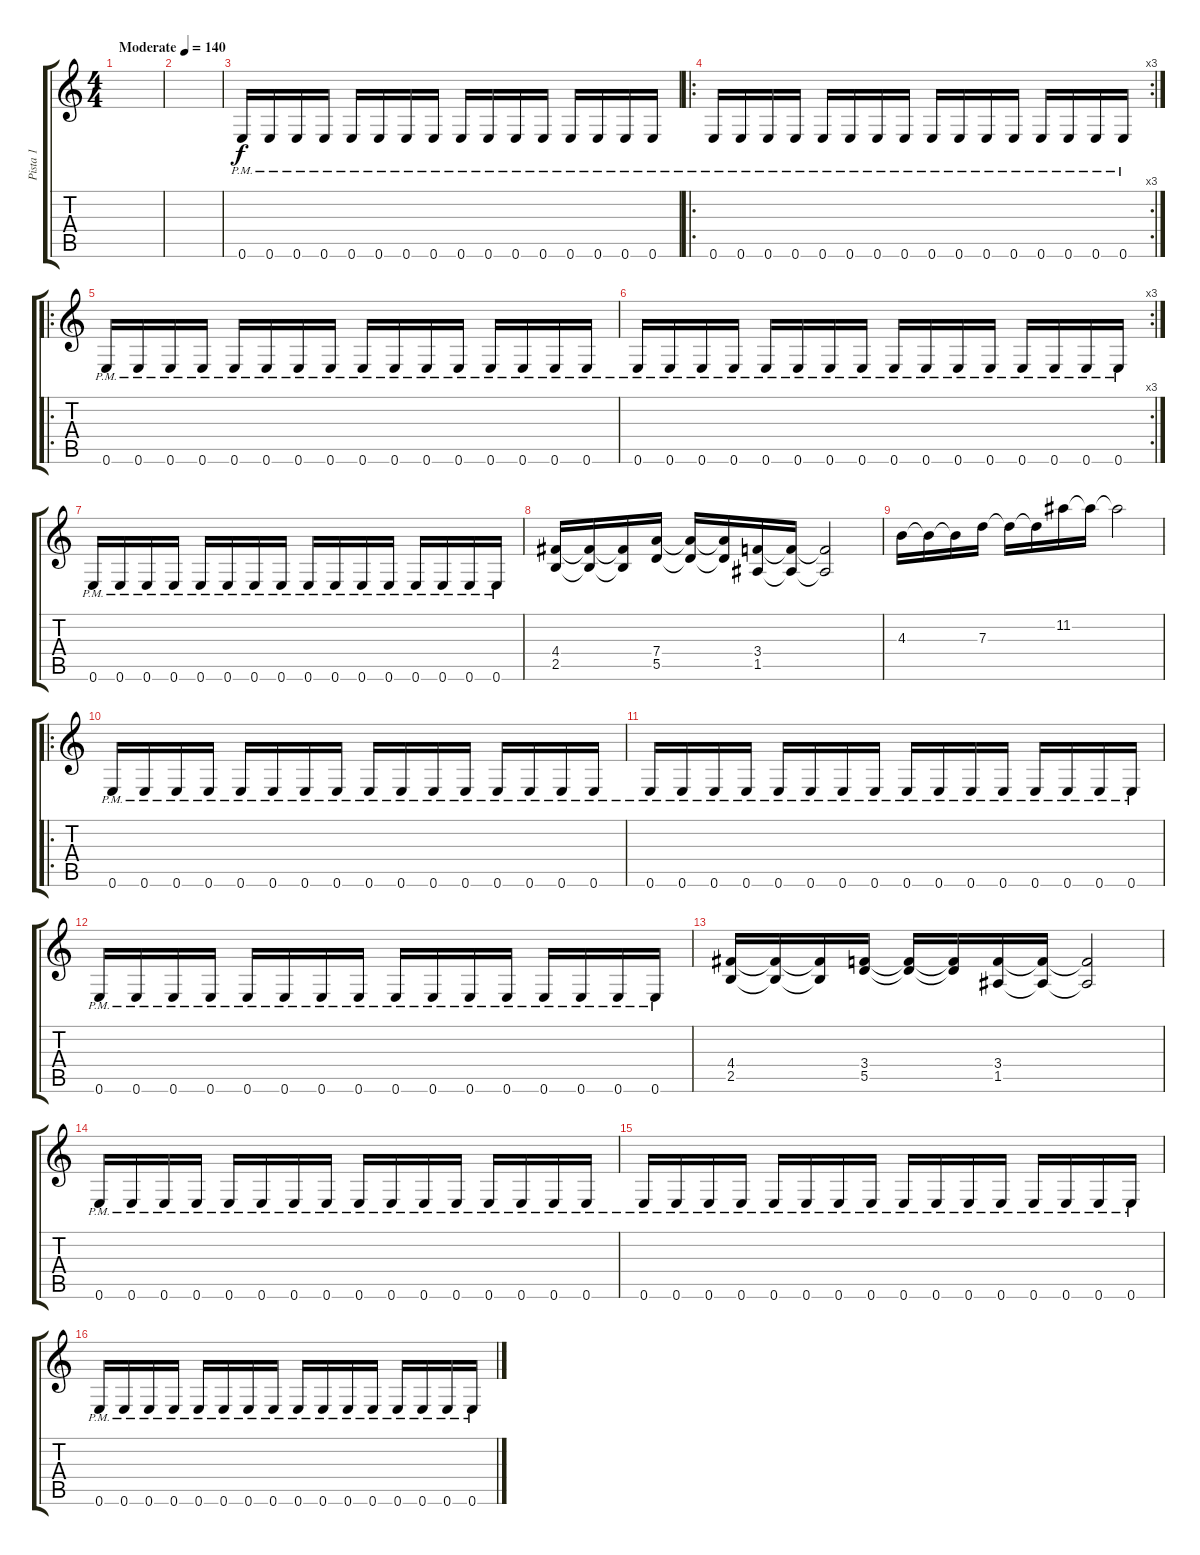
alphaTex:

\track ("Pista 1" "Pista 1") {instrument distortionguitar}
\staff {score tabs}
\tuning (E4 B3 G3 D3 A2 E2) {hide}
\ts (4 4)
\tempo (140 "Moderate")
\clef g2
\ks c
|
|
0.6{pm}.16 0.6{pm}.16 0.6{pm}.16 0.6{pm}.16 0.6{pm}.16 0.6{pm}.16 0.6{pm}.16 0.6{pm}.16 0.6{pm}.16 0.6{pm}.16 0.6{pm}.16 0.6{pm}.16 0.6{pm}.16 0.6{pm}.16 0.6{pm}.16 0.6{pm}.16 |
\ro
\rc 3
0.6{pm}.16 0.6{pm}.16 0.6{pm}.16 0.6{pm}.16 0.6{pm}.16 0.6{pm}.16 0.6{pm}.16 0.6{pm}.16 0.6{pm}.16 0.6{pm}.16 0.6{pm}.16 0.6{pm}.16 0.6{pm}.16 0.6{pm}.16 0.6{pm}.16 0.6{pm}.16 |
\ro
0.6{pm}.16 0.6{pm}.16 0.6{pm}.16 0.6{pm}.16 0.6{pm}.16 0.6{pm}.16 0.6{pm}.16 0.6{pm}.16 0.6{pm}.16 0.6{pm}.16 0.6{pm}.16 0.6{pm}.16 0.6{pm}.16 0.6{pm}.16 0.6{pm}.16 0.6{pm}.16 |
\rc 3
0.6{pm}.16 0.6{pm}.16 0.6{pm}.16 0.6{pm}.16 0.6{pm}.16 0.6{pm}.16 0.6{pm}.16 0.6{pm}.16 0.6{pm}.16 0.6{pm}.16 0.6{pm}.16 0.6{pm}.16 0.6{pm}.16 0.6{pm}.16 0.6{pm}.16 0.6{pm}.16 |
0.6{pm}.16 0.6{pm}.16 0.6{pm}.16 0.6{pm}.16 0.6{pm}.16 0.6{pm}.16 0.6{pm}.16 0.6{pm}.16 0.6{pm}.16 0.6{pm}.16 0.6{pm}.16 0.6{pm}.16 0.6{pm}.16 0.6{pm}.16 0.6{pm}.16 0.6{pm}.16 |
(4.4 2.5).16 (4.4{t} 2.5{t}).16 (4.4{t} 2.5{t}).16 (7.4 5.5).16 (7.4{t} 5.5{t}).16 (7.4{t} 5.5{t}).16 (3.4 1.5).16 (3.4{t} 1.5{t}).16 (3.4{t} 1.5{t}).2 |
4.3.16 4.3{t}.16 4.3{t}.16 7.3.16 7.3{t}.16 7.3{t}.16 11.2.16 11.2{t}.16 11.2{t}.2 |
\ro
0.6{pm}.16 0.6{pm}.16 0.6{pm}.16 0.6{pm}.16 0.6{pm}.16 0.6{pm}.16 0.6{pm}.16 0.6{pm}.16 0.6{pm}.16 0.6{pm}.16 0.6{pm}.16 0.6{pm}.16 0.6{pm}.16 0.6{pm}.16 0.6{pm}.16 0.6{pm}.16 |
0.6{pm}.16 0.6{pm}.16 0.6{pm}.16 0.6{pm}.16 0.6{pm}.16 0.6{pm}.16 0.6{pm}.16 0.6{pm}.16 0.6{pm}.16 0.6{pm}.16 0.6{pm}.16 0.6{pm}.16 0.6{pm}.16 0.6{pm}.16 0.6{pm}.16 0.6{pm}.16 |
0.6{pm}.16 0.6{pm}.16 0.6{pm}.16 0.6{pm}.16 0.6{pm}.16 0.6{pm}.16 0.6{pm}.16 0.6{pm}.16 0.6{pm}.16 0.6{pm}.16 0.6{pm}.16 0.6{pm}.16 0.6{pm}.16 0.6{pm}.16 0.6{pm}.16 0.6{pm}.16 |
(4.4 2.5).16 (4.4{t} 2.5{t}).16 (4.4{t} 2.5{t}).16 (3.4 5.5).16 (3.4{t} 5.5{t}).16 (3.4{t} 5.5{t}).16 (3.4 1.5).16 (3.4{t} 1.5{t}).16 (3.4{t} 1.5{t}).2 |
0.6{pm}.16 0.6{pm}.16 0.6{pm}.16 0.6{pm}.16 0.6{pm}.16 0.6{pm}.16 0.6{pm}.16 0.6{pm}.16 0.6{pm}.16 0.6{pm}.16 0.6{pm}.16 0.6{pm}.16 0.6{pm}.16 0.6{pm}.16 0.6{pm}.16 0.6{pm}.16 |
0.6{pm}.16 0.6{pm}.16 0.6{pm}.16 0.6{pm}.16 0.6{pm}.16 0.6{pm}.16 0.6{pm}.16 0.6{pm}.16 0.6{pm}.16 0.6{pm}.16 0.6{pm}.16 0.6{pm}.16 0.6{pm}.16 0.6{pm}.16 0.6{pm}.16 0.6{pm}.16 |
0.6{pm}.16 0.6{pm}.16 0.6{pm}.16 0.6{pm}.16 0.6{pm}.16 0.6{pm}.16 0.6{pm}.16 0.6{pm}.16 0.6{pm}.16 0.6{pm}.16 0.6{pm}.16 0.6{pm}.16 0.6{pm}.16 0.6{pm}.16 0.6{pm}.16 0.6{pm}.16
